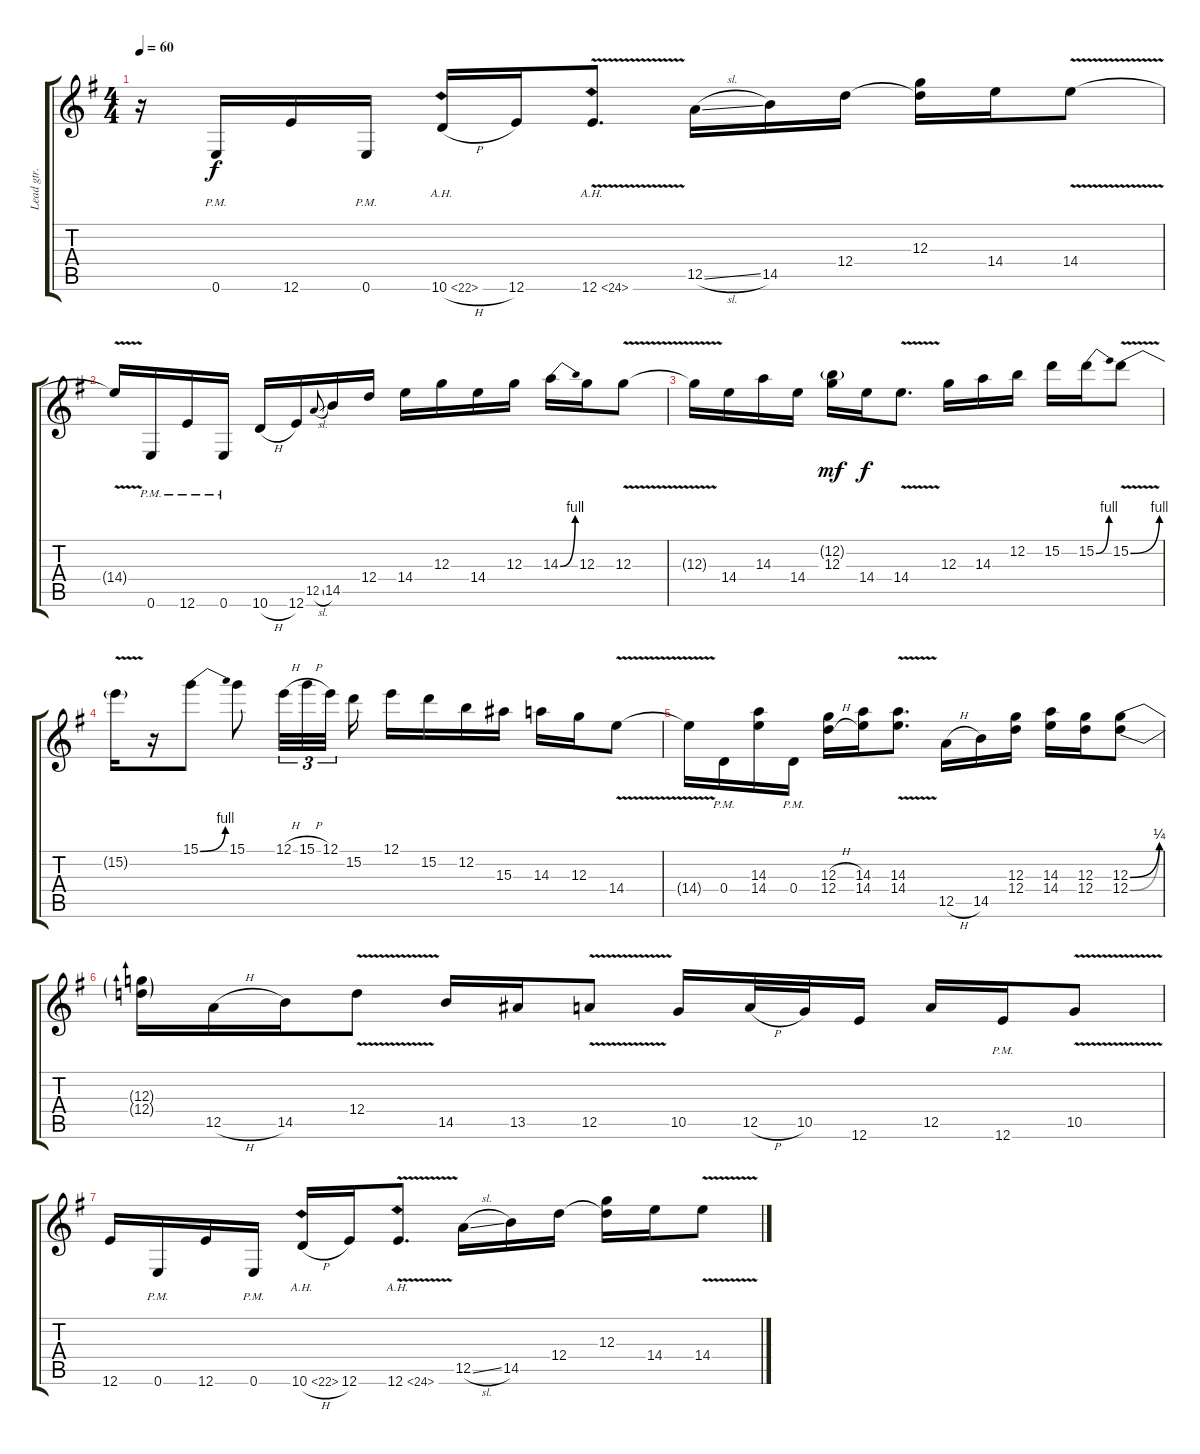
\track ("Lead gtr. I" "Lead gtr. ") {instrument overdrivenguitar}
\staff {score tabs}
\tuning (E4 B3 G3 D3 A2 E2) {hide}
\ts (4 4)
\tempo 60
\clef g2
\ks eminor
r.16{dy f} 0.6{pm}.16 12.6.16 0.6{pm}.16 10.6{ah 12 h}.16 12.6.16 12.6{ah 12 v}.8{d} 12.5{sl}.16 14.5.16 12.4.16 (12.3 12.4{t}).16 14.4.16 14.4{v}.8 |
14.4{t}.16 0.6{pm}.16 12.6{pm}.16 0.6{pm}.16 10.6{h}.16 12.6.16 12.5{sl}.8{gr onbeat} 14.5.16 12.4.16 14.4.16 12.3.16 14.4.16 12.3.16 14.3{be (bend 0 0 60 4)}.16 12.3.16 12.3{v}.8 |
12.3{t}.16 14.4.16 14.3.16 14.4.16 (12.2{g} 12.3).16{dy mf} 14.4.16{dy f} 14.4{v}.8{d} 12.3.16 14.3.16 12.2.16 15.2.16 15.2{be (bend 0 0 60 4)}.16 15.2{be (bend 0 0 60 4) v}.8 |
15.2{t}.16 r.16 15.1{be (bend 0 0 60 4)}.8 15.1.8 12.1{h}.32{tu (3 2)} 15.1{h}.32{tu (3 2)} 12.1.32{tu (3 2) beam splitsecondary} 15.2.16 12.1.16 15.2.16 12.2.16 15.3.16 14.3.16 12.3.16 14.4{v}.8 |
14.4{t}.16 0.4{pm}.16 (14.3 14.4).16 0.4{pm}.16 (12.3{h} 12.4{h}).16 (14.3 14.4).16 (14.3{v} 14.4).8{d} 12.5{h}.16 14.5.16 (12.3 12.4).16 (14.3 14.4).16 (12.3 12.4).16 (12.3{be (bend 0 0 60 1)} 12.4{be (bend 0 0 60 1)}).8 |
(12.3{t} 12.4{t}).16{volume 0} 12.5{h}.16 14.5.16 12.4{v}.8 14.5.16 13.5.16 12.5{v}.8 10.5.16 12.5{h}.32 10.5.32 12.6.16 12.5.16 12.6{pm}.16 10.5{v}.8 |
12.6.16 0.6{pm}.16 12.6.16 0.6{pm}.16 10.6{ah 12 h}.16 12.6.16 12.6{ah 12 v}.8{d} 12.5{sl}.16 14.5.16 12.4.16 (12.3 12.4{t}).16 14.4.16 14.4{v}.8
